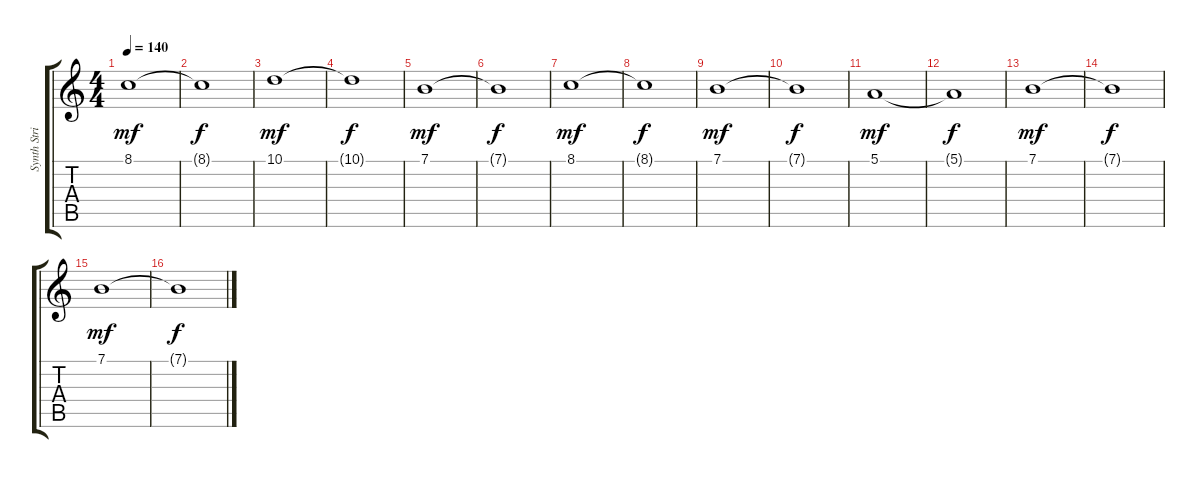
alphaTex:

\track ("Synth Strings 1                     " "Synth Stri") {instrument seashore}
\staff {score tabs}
\tuning (E4 B3 G3 D3 A2 E2) {hide}
\ts (4 4)
\tempo 140
\clef g2
\ks c
8.1.1{dy mf} |
8.1{t}.1{dy f} |
10.1.1{dy mf} |
10.1{t}.1{dy f} |
7.1.1{dy mf} |
7.1{t}.1{dy f} |
8.1.1{dy mf} |
8.1{t}.1{dy f} |
7.1.1{dy mf} |
7.1{t}.1{dy f} |
5.1.1{dy mf} |
5.1{t}.1{dy f} |
7.1.1{dy mf} |
7.1{t}.1{dy f} |
7.1.1{dy mf} |
7.1{t}.1{dy f}
